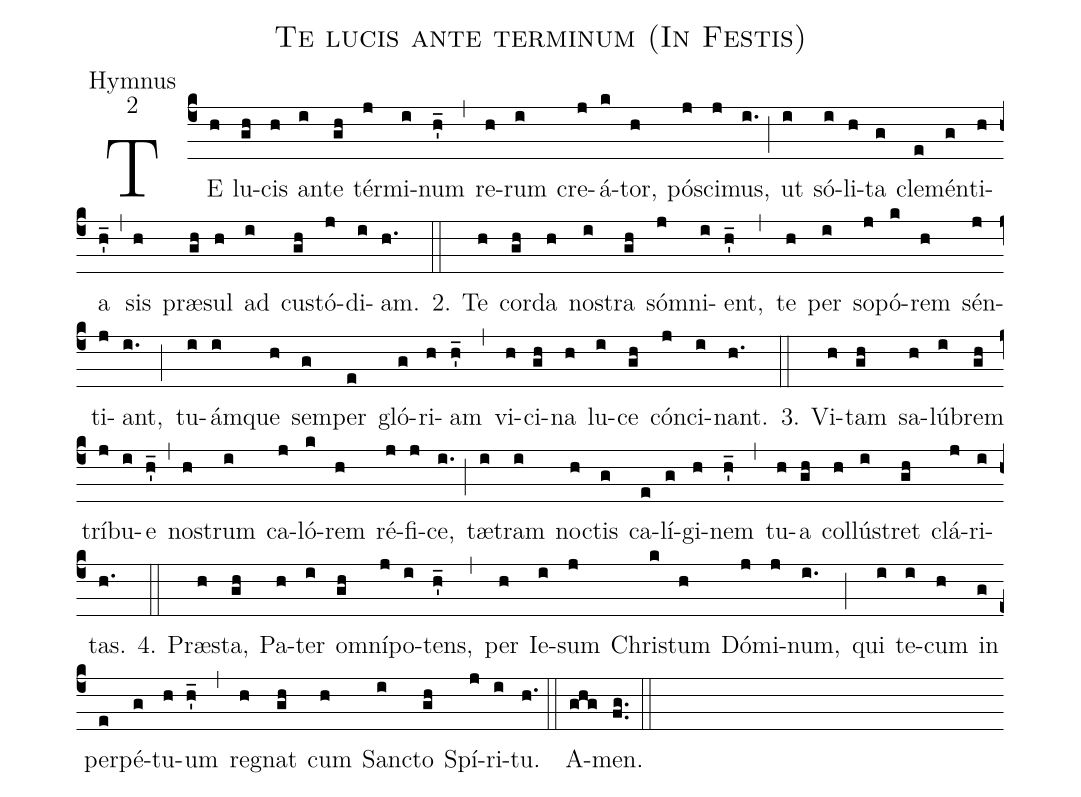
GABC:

name:Te lucis ante terminum (In Festis);
office-part:Hymnus;
mode:2;
%%
(c4) TE(h) lu(gh)cis(h) an(i)te(gh) tér(j)mi(i)num(h_') (,)
re(h)rum(i) cre(j)á(k)tor,(h) pós(j)ci(j)mus,(i.) (;)
ut(i) só(i)li(h)ta(g) cle(e)mén(g)ti(h)a(h_') (,)
sis(h) præ(gh)sul(h) ad(i) cus(gh)tó(j)di(i)am.(h.) (::)
2. Te(h) cor(gh)da(h) nos(i)tra(gh) só(j)mni(i)ent,(h_') (,)
te(h) per(i) so(j)pó(k)rem(h) sén(j)ti(j)ant,(i.) (;)
tu(i)ám(i)que(h) sem(g)per(e) gló(g)ri(h)am(h_') (,)
vi(h)ci(gh)na(h) lu(i)ce(gh) cón(j)ci(i)nant.(h.) (::)

3. Vi(h)tam(gh) sa(h)lú(i)brem(gh) trí(j)bu(i)e(h_') (,)
nos(h)trum(i) ca(j)ló(k)rem(h) ré(j)fi(j)ce,(i.) (;)
tæ(i)tram(i) noc(h)tis(g) ca(e)lí(g)gi(h)nem(h_') (,)
tu(h)a(gh) co(h)llús(i)tret(gh) clá(j)ri(i)tas.(h.) (::)

4. Præs(h)ta,(gh) Pa(h)ter(i) o(gh)mní(j)po(i)tens,(h_') (,)
per(h) Ie(i)sum(j) Chris(k)tum(h) Dó(j)mi(j)num,(i.) (;)
qui(i) te(i)cum(h) in(g) per(e)pé(g)tu(h)um(h_') (,)
reg(h)nat(gh) cum(h) San(i)cto(gh) Spí(j)ri(i)tu.(h.) (::)

A(ghg)men.(fg..) (::)
